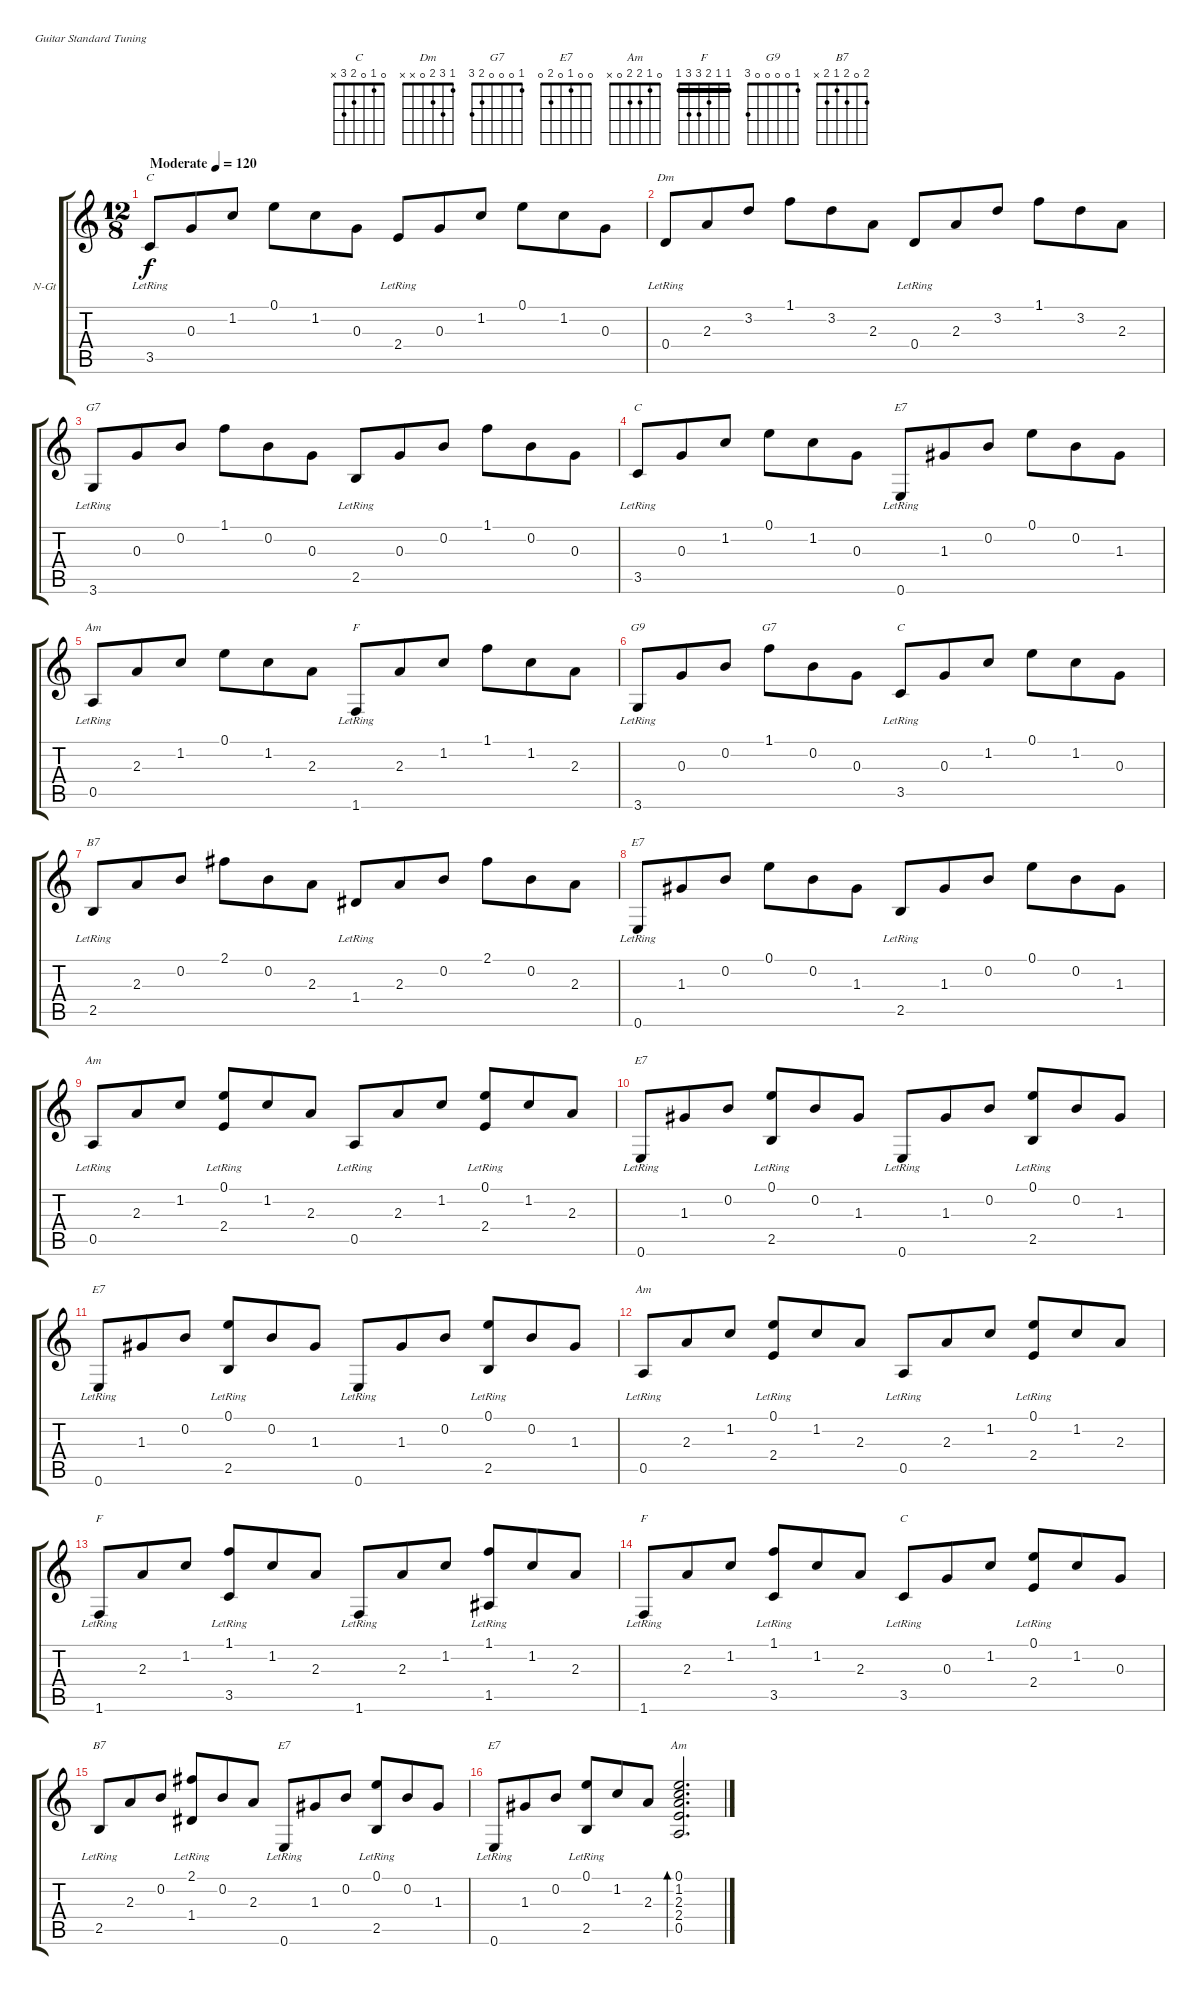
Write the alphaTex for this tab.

\bracketExtendMode groupsimilarinstruments
\firstSystemTrackNameOrientation horizontal
\otherSystemsTrackNameOrientation horizontal
\track ("Ac Gtr" "N-Gt") {instrument acousticguitarnylon}
\staff {score tabs}
\tuning (E4 B3 G3 D3 A2 E2)
\chord ("C" 0 1 0 2 3 x) {showfingering false}
\chord ("Dm" 1 3 2 0 x x) {showfingering false}
\chord ("G7" 1 0 0 0 2 3) {showfingering false}
\chord ("E7" 0 0 1 0 2 0) {showfingering false}
\chord ("Am" 0 1 2 2 0 x) {showfingering false}
\chord ("F" 1 1 2 3 3 1) {showfingering false barre (1 1)}
\chord ("G9" 1 0 0 0 0 3) {showfingering false}
\chord ("B7" 2 0 2 1 2 x) {showfingering false}
\chord ("Am" 0 1 2 2 0 x)
\ts (12 8)
\beaming (8 3 3 3 3)
\tempo (120 "Moderate")
\clef g2
\ks c
3.5{lr}.8{ch "C" dy f instrument acousticguitarnylon} 0.3.8 1.2.8 0.1.8 1.2.8 0.3.8 2.4{lr}.8 0.3.8 1.2.8 0.1.8 1.2.8 0.3.8 |
0.4{lr}.8{ch "Dm"} 2.3.8 3.2.8 1.1.8 3.2.8 2.3.8 0.4{lr}.8 2.3.8 3.2.8 1.1.8 3.2.8 2.3.8 |
3.6{lr}.8{ch "G7"} 0.3.8 0.2.8 1.1.8 0.2.8 0.3.8 2.5{lr}.8 0.3.8 0.2.8 1.1.8 0.2.8 0.3.8 |
3.5{lr}.8{ch "C"} 0.3.8 1.2.8 0.1.8 1.2.8 0.3.8 0.6{lr}.8{ch "E7"} 1.3.8 0.2.8 0.1.8 0.2.8 1.3.8 |
0.5{lr}.8{ch "Am"} 2.3.8 1.2.8 0.1.8 1.2.8 2.3.8 1.6{lr}.8{ch "F"} 2.3.8 1.2.8 1.1.8 1.2.8 2.3.8 |
3.6{lr}.8{ch "G9"} 0.3.8 0.2.8 1.1.8{ch "G7"} 0.2.8 0.3.8 3.5{lr}.8{ch "C"} 0.3.8 1.2.8 0.1.8 1.2.8 0.3.8 |
2.5{lr}.8{ch "B7"} 2.3.8 0.2.8 2.1.8 0.2.8 2.3.8 1.4{lr}.8 2.3.8 0.2.8 2.1.8 0.2.8 2.3.8 |
0.6{lr}.8{ch "E7"} 1.3.8 0.2.8 0.1.8 0.2.8 1.3.8 2.5{lr}.8 1.3.8 0.2.8 0.1.8 0.2.8 1.3.8 |
0.5{lr}.8{ch "Am"} 2.3.8 1.2.8 (0.1 2.4{lr}).8 1.2.8 2.3.8 0.5{lr}.8 2.3.8 1.2.8 (0.1 2.4{lr}).8 1.2.8 2.3.8 |
0.6{lr}.8{ch "E7"} 1.3.8 0.2.8 (0.1 2.5{lr}).8 0.2.8 1.3.8 0.6{lr}.8 1.3.8 0.2.8 (0.1 2.5{lr}).8 0.2.8 1.3.8 |
0.6{lr}.8{ch "E7"} 1.3.8 0.2.8 (0.1 2.5{lr}).8 0.2.8 1.3.8 0.6{lr}.8 1.3.8 0.2.8 (0.1 2.5{lr}).8 0.2.8 1.3.8 |
0.5{lr}.8{ch "Am"} 2.3.8 1.2.8 (0.1 2.4{lr}).8 1.2.8 2.3.8 0.5{lr}.8 2.3.8 1.2.8 (0.1 2.4{lr}).8 1.2.8 2.3.8 |
1.6{lr}.8{ch "F"} 2.3.8 1.2.8 (1.1 3.5{lr}).8 1.2.8 2.3.8 1.6{lr}.8 2.3.8 1.2.8 (1.1 1.5{lr}).8 1.2.8 2.3.8 |
1.6{lr}.8{ch "F"} 2.3.8 1.2.8 (1.1 3.5{lr}).8 1.2.8 2.3.8 3.5{lr}.8{ch "C"} 0.3.8 1.2.8 (0.1 2.4{lr}).8 1.2.8 0.3.8 |
2.5{lr}.8{ch "B7"} 2.3.8 0.2.8 (2.1 1.4{lr}).8 0.2.8 2.3.8 0.6{lr}.8{ch "E7"} 1.3.8 0.2.8 (0.1 2.5{lr}).8 0.2.8 1.3.8 |
0.6{lr}.8{ch "E7"} 1.3.8 0.2.8 (0.1 2.5{lr}).8 1.2.8 2.3.8 (0.5 2.3 2.4 1.2 0.1).2{d bd 479 ch "Am"}
